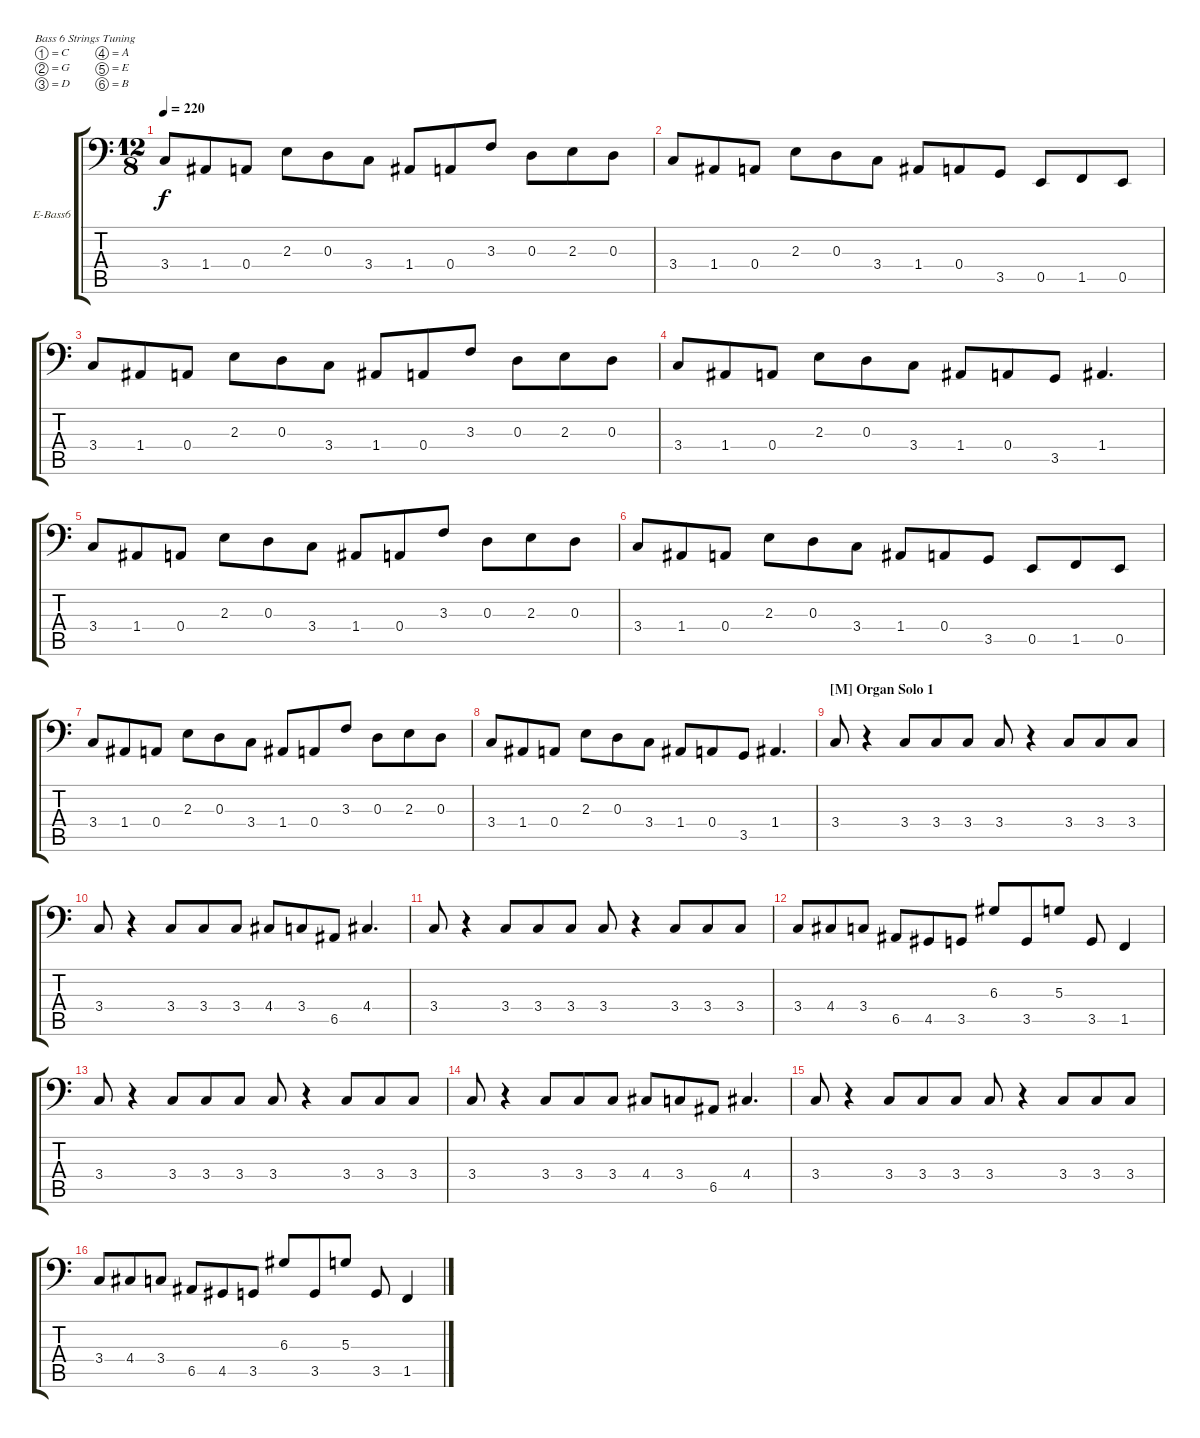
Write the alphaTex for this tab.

\defaultSystemsLayout 4
\bracketExtendMode groupsimilarinstruments
\firstSystemTrackNameOrientation horizontal
\otherSystemsTrackNameOrientation horizontal
\track ("Electric Bass" "E-Bass6") {instrument electricbassfinger}
\staff {score tabs}
\tuning (C3 G2 D2 A1 E1 B0)
\ts (12 8)
\tempo 220
\clef f4
\ks c
3.4.8{dy f} 1.4.8 0.4.8 2.3.8 0.3.8 3.4.8 1.4.8 0.4.8 3.3.8 0.3.8 2.3.8 0.3.8 |
3.4.8 1.4.8 0.4.8 2.3.8 0.3.8 3.4.8 1.4.8 0.4.8 3.5.8 0.5.8 1.5.8 0.5.8 |
3.4.8 1.4.8 0.4.8 2.3.8 0.3.8 3.4.8 1.4.8 0.4.8 3.3.8 0.3.8 2.3.8 0.3.8 |
3.4.8 1.4.8 0.4.8 2.3.8 0.3.8 3.4.8 1.4.8 0.4.8 3.5.8 1.4.4{d} |
3.4.8 1.4.8 0.4.8 2.3.8 0.3.8 3.4.8 1.4.8 0.4.8 3.3.8 0.3.8 2.3.8 0.3.8 |
3.4.8 1.4.8 0.4.8 2.3.8 0.3.8 3.4.8 1.4.8 0.4.8 3.5.8 0.5.8 1.5.8 0.5.8 |
3.4.8 1.4.8 0.4.8 2.3.8 0.3.8 3.4.8 1.4.8 0.4.8 3.3.8 0.3.8 2.3.8 0.3.8 |
3.4.8 1.4.8 0.4.8 2.3.8 0.3.8 3.4.8 1.4.8 0.4.8 3.5.8 1.4.4{d} |
\section ("M" "Organ Solo 1")
3.4.8 r.4 3.4.8 3.4.8 3.4.8 3.4.8 r.4 3.4.8 3.4.8 3.4.8 |
3.4.8 r.4 3.4.8 3.4.8 3.4.8 4.4.8 3.4.8 6.5.8 4.4.4{d} |
3.4.8 r.4 3.4.8 3.4.8 3.4.8 3.4.8 r.4 3.4.8 3.4.8 3.4.8 |
3.4.8 4.4.8 3.4.8 6.5.8 4.5.8 3.5.8 6.3.8 3.5.8 5.3.8 3.5.8 1.5.4 |
3.4.8 r.4 3.4.8 3.4.8 3.4.8 3.4.8 r.4 3.4.8 3.4.8 3.4.8 |
3.4.8 r.4 3.4.8 3.4.8 3.4.8 4.4.8 3.4.8 6.5.8 4.4.4{d} |
3.4.8 r.4 3.4.8 3.4.8 3.4.8 3.4.8 r.4 3.4.8 3.4.8 3.4.8 |
3.4.8 4.4.8 3.4.8 6.5.8 4.5.8 3.5.8 6.3.8 3.5.8 5.3.8 3.5.8 1.5.4
